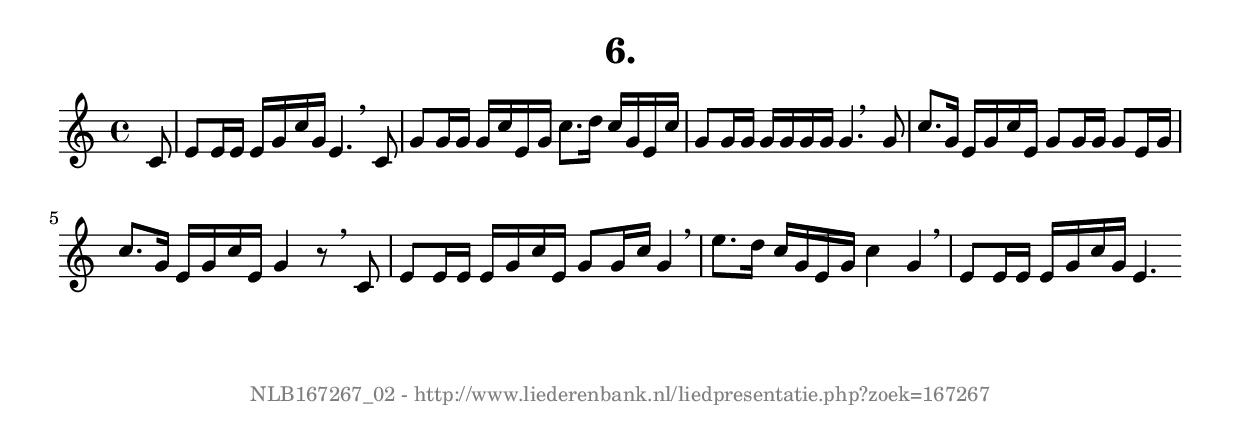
%
% produced by wce2krn 1.64 (7 June 2014)
%
\version"2.16"
#(append! paper-alist '(("long" . (cons (* 210 mm) (* 2000 mm)))))
#(set-default-paper-size "long")
sb = {\breathe}
mBreak = {\breathe }
bBreak = {\breathe }
x = {\once\override NoteHead #'style = #'cross }
gl=\glissando
itime={\override Staff.TimeSignature #'stencil = ##f }
ficta = {\once\set suggestAccidentals = ##t}
fine = {\once\override Score.RehearsalMark #'self-alignment-X = #1 \mark \markup {\italic{Fine}}}
dc = {\once\override Score.RehearsalMark #'self-alignment-X = #1 \mark \markup {\italic{D.C.}}}
dcf = {\once\override Score.RehearsalMark #'self-alignment-X = #1 \mark \markup {\italic{D.C. al Fine}}}
dcc = {\once\override Score.RehearsalMark #'self-alignment-X = #1 \mark \markup {\italic{D.C. al Coda}}}
ds = {\once\override Score.RehearsalMark #'self-alignment-X = #1 \mark \markup {\italic{D.S.}}}
dsf = {\once\override Score.RehearsalMark #'self-alignment-X = #1 \mark \markup {\italic{D.S. al Fine}}}
dsc = {\once\override Score.RehearsalMark #'self-alignment-X = #1 \mark \markup {\italic{D.S. al Coda}}}
pv = {\set Score.repeatCommands = #'((volta "1"))}
sv = {\set Score.repeatCommands = #'((volta "2"))}
tv = {\set Score.repeatCommands = #'((volta "3"))}
qv = {\set Score.repeatCommands = #'((volta "4"))}
xv = {\set Score.repeatCommands = #'((volta #f))}
\header{ tagline = ""
title = "6."
}
\score {{
\key c \major
\relative g
{
\set melismaBusyProperties = #'()
\partial 32*4
\time 4/4
\tempo 4=120
\override Score.MetronomeMark #'transparent = ##t
\override Score.RehearsalMark #'break-visibility = #(vector #t #t #f)
c8 e8 e16 e e g c g e4. \sb c8 g'8 g16 g g c e, g c8. d16 c g e c' g8 g16 g g g g g g4. \bar ":|:" \bBreak
g8 c8. g16 e g c e, g8 g16 g g8 e16 g c8. g16 e g c e, g4 r8 \sb c,8 e8 e16 e e g c e, g8 g16 c g4 \mBreak \bar "|"
e'8. d16 c g e g c4 g \sb e8 e16 e e g c g e4. \bar ":|"
 }}
 \midi { }
 \layout {
            indent = 0.0\cm
}
}
\markup { \vspace #0 } \markup { \with-color #grey \fill-line { \center-column { \smaller "NLB167267_02 - http://www.liederenbank.nl/liedpresentatie.php?zoek=167267" } } }
